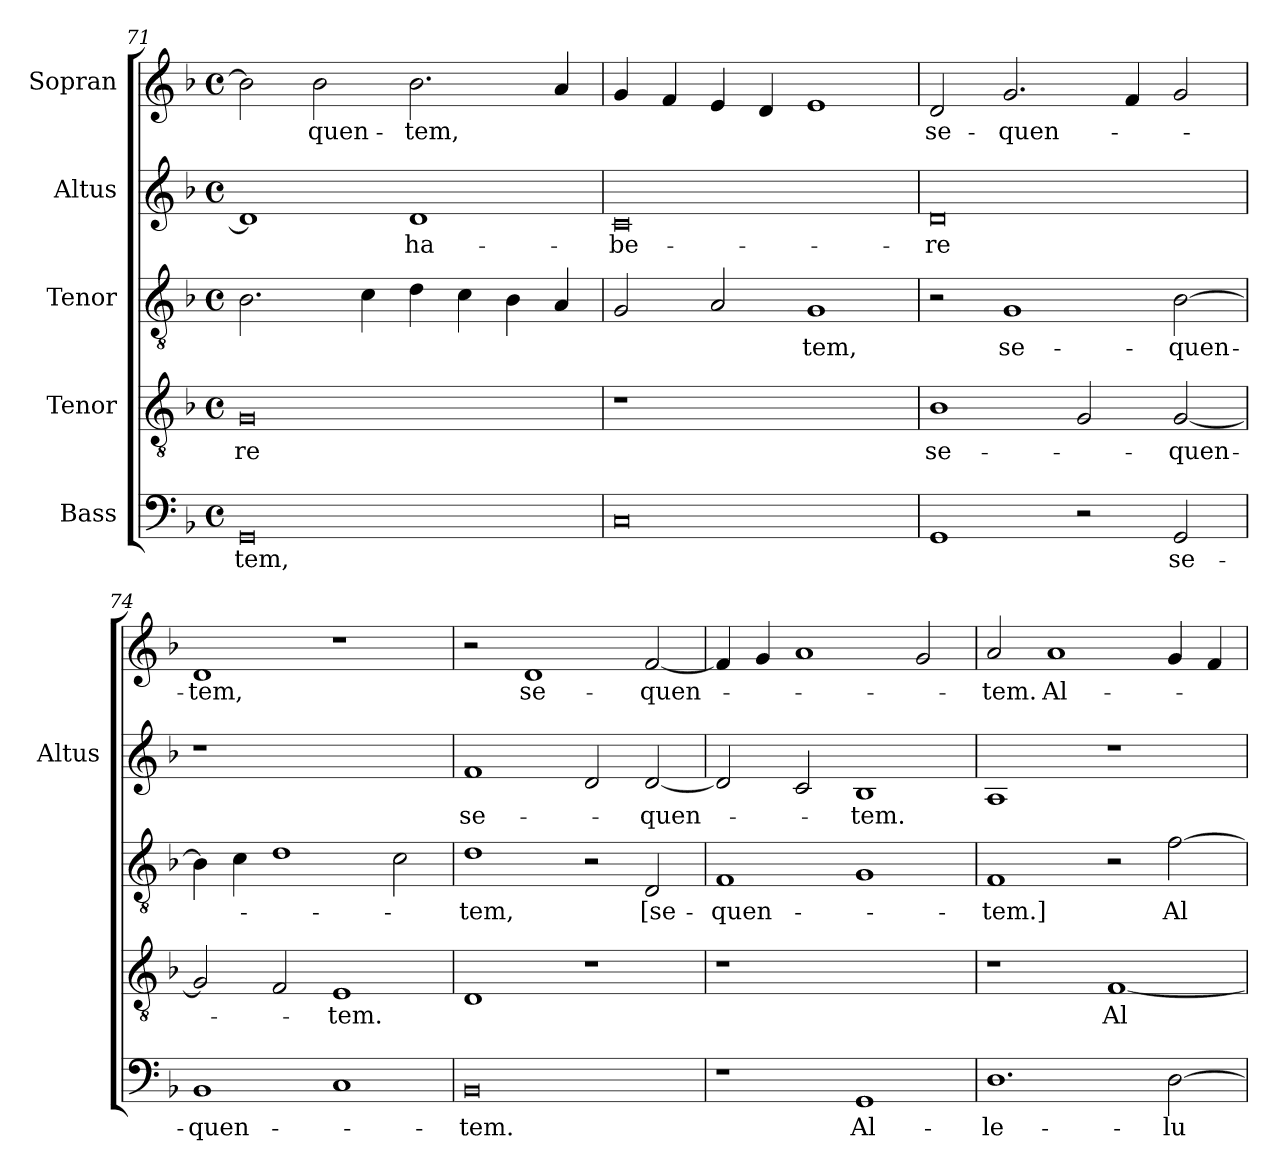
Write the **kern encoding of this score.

**kern	**text	**kern	**text	**kern	**text	**kern	**text	**kern	**text
*part5	*part5	*part4	*part4	*part3	*part3	*part2	*part2	*part1	*part1
*staff5	*staff5	*staff4	*staff4	*staff3	*staff3	*staff2	*staff2	*staff1	*staff1
*I"Bass	*	*I"Tenor	*	*I"Tenor	*	*I"Altus	*	*I"Sopran	*
*	*	*	*	*	*	*I'Altus	*	*	*
!!LO:LB:g=z
*clefF4	*	*clefGv2	*	*clefGv2	*	*clefG2	*	*clefG2	*
*	*	*ITrd7c12	*	*ITrd7c12	*	*	*	*	*
*k[b-]	*	*k[b-]	*	*k[b-]	*	*k[b-]	*	*k[b-]	*
*F:	*	*F:	*	*F:	*	*F:	*	*F:	*
*M4/4	*	*M4/4	*	*M4/4	*	*M4/4	*	*M4/4	*
*met(c)	*	*met(c)	*	*met(c)	*	*met(c)	*	*met(c)	*
=71	=71	=71	=71	=71	=71	=71	=71	=71	=71
!	!LO:LY:b:color=#000000	!	!	!	!	!	!	!	!
!	!	!	!LO:LY:b:color=#000000	!	!	!	!	!	!
0GGi	-tem,	0GGi	-re	2.BB-i\	.	1di]	.	2b-i\]	.
!	!	!	!	!	!	!	!	!	!LO:LY:b:color=#000000
.	.	.	.	.	.	.	.	2b-i\	-quen-
.	.	.	.	4Ci\	.	.	.	.	.
!	!	!	!	!	!	!	!LO:LY:b:color=#000000	!	!
!	!	!	!	!	!	!	!	!	!LO:LY:b:color=#000000
.	.	.	.	4Di\	.	1di	ha-	2.b-i\	-tem,
.	.	.	.	4Ci\	.	.	.	.	.
.	.	.	.	4BB-i\	.	.	.	.	.
.	.	.	.	4AAi/	.	.	.	4ai/	.
=72	=72	=72	=72	=72	=72	=72	=72	=72	=72
!	!	!LO:N:vis=1	!	!	!	!	!	!	!
!	!	!	!	!	!	!	!LO:LY:b:color=#000000	!	!
0Ci	.	1r	.	2GGi/	.	0ci	-be-	4gi/	.
.	.	.	.	.	.	.	.	4fi/	.
.	.	.	.	2AAi/	.	.	.	4ei/	.
.	.	.	.	.	.	.	.	4di/	.
!	!	!	!	!	!LO:LY:b:color=#000000	!	!	!	!
.	.	1ryy	.	1GGi	-tem,	.	.	1ei	.
=73	=73	=73	=73	=73	=73	=73	=73	=73	=73
!	!	!	!LO:LY:b:color=#000000	!	!	!	!	!	!
!	!	!	!	!	!	!	!LO:LY:b:color=#000000	!	!
!	!	!	!	!	!	!	!	!	!LO:LY:b:color=#000000
1GGi	.	1BB-i	se-	2r	.	0di	-re	2di/	se-
!	!	!	!	!	!LO:LY:b:color=#000000	!	!	!	!
!	!	!	!	!	!	!	!	!	!LO:LY:b:color=#000000
.	.	.	.	1GGi	se-	.	.	2.gi/	-quen-
2r	.	2GGi/	.	.	.	.	.	.	.
.	.	.	.	.	.	.	.	4fi/	.
!	!LO:LY:b:color=#000000	!	!	!	!	!	!	!	!
!	!	!	!LO:LY:b:color=#000000	!	!	!	!	!	!
!	!	!	!	!	!LO:LY:b:color=#000000	!	!	!	!
2GGi/	se-	[<2GGi/	-quen-	[>2BB-i\	-quen-	.	.	2gi/	.
=74	=74	=74	=74	=74	=74	=74	=74	=74	=74
!	!LO:LY:b:color=#000000	!	!	!	!	!LO:N:vis=1	!	!	!
!	!	!	!	!	!	!	!	!	!LO:LY:b:color=#000000
1BB-i	-quen-	2GGi/]	.	4BB-i\]	.	1r	.	1di	-tem,
.	.	.	.	4Ci\	.	.	.	.	.
.	.	2FFi/	.	1Di	.	.	.	.	.
!	!	!	!LO:LY:b:color=#000000	!	!	!	!	!	!
1Ci	.	1EEi	-tem.	.	.	1ryy	.	1r	.
.	.	.	.	2Ci\	.	.	.	.	.
=75	=75	=75	=75	=75	=75	=75	=75	=75	=75
!	!LO:LY:b:color=#000000	!	!	!	!	!	!	!	!
!	!	!	!	!	!LO:LY:b:color=#000000	!	!	!	!
!	!	!	!	!	!	!	!LO:LY:b:color=#000000	!	!
0BB-i	-tem.	1DDi	.	1Di	-tem,	1fi	se-	2r	.
!	!	!	!	!	!	!	!	!	!LO:LY:b:color=#000000
.	.	.	.	.	.	.	.	1di	se-
.	.	1r	.	2r	.	2di/	.	.	.
!	!	!	!	!	!LO:LY:b:color=#000000	!	!	!	!
!	!	!	!	!	!	!	!LO:LY:b:color=#000000	!	!
!	!	!	!	!	!	!	!	!	!LO:LY:b:color=#000000
.	.	.	.	2DDi/	[se-	[<2di/	-quen-	[<2fi/	-quen-
=76	=76	=76	=76	=76	=76	=76	=76	=76	=76
!	!	!LO:N:vis=1	!	!	!	!	!	!	!
!	!	!	!	!	!LO:LY:b:color=#000000	!	!	!	!
1r	.	1r	.	1FFi	-quen-	2di/]	.	4fi/]	.
.	.	.	.	.	.	.	.	4gi/	.
.	.	.	.	.	.	2ci/	.	1ai	.
!	!LO:LY:b:color=#000000	!	!	!	!	!	!	!	!
!	!	!	!	!	!	!	!LO:LY:b:color=#000000	!	!
1GGi	Al-	1ryy	.	1GGi	.	1B-i	-tem.	.	.
.	.	.	.	.	.	.	.	2gi/	.
=77	=77	=77	=77	=77	=77	=77	=77	=77	=77
!	!LO:LY:b:color=#000000	!	!	!	!	!	!	!	!
!	!	!	!	!	!LO:LY:b:color=#000000	!	!	!	!
!	!	!	!	!	!	!	!	!	!LO:LY:b:color=#000000
1.Di	-le-	1r	.	1FFi	-tem.]	1Ai	.	2ai/	-tem.
!	!	!	!	!	!	!	!	!	!LO:LY:b:color=#000000
.	.	.	.	.	.	.	.	1ai	Al-
!	!	!	!LO:LY:b:color=#000000	!	!	!	!	!	!
.	.	[<1FFi	Al-	2r	.	1r	.	.	.
!	!LO:LY:b:color=#000000	!	!	!	!	!	!	!	!
!	!	!	!	!	!LO:LY:b:color=#000000	!	!	!	!
[>2Di\	-lu-	.	.	[>2Fi\	Al-	.	.	4gi/	.
.	.	.	.	.	.	.	.	4fi/	.
=	=	=	=	=	=	=	=	=	=
*-	*-	*-	*-	*-	*-	*-	*-	*-	*-
